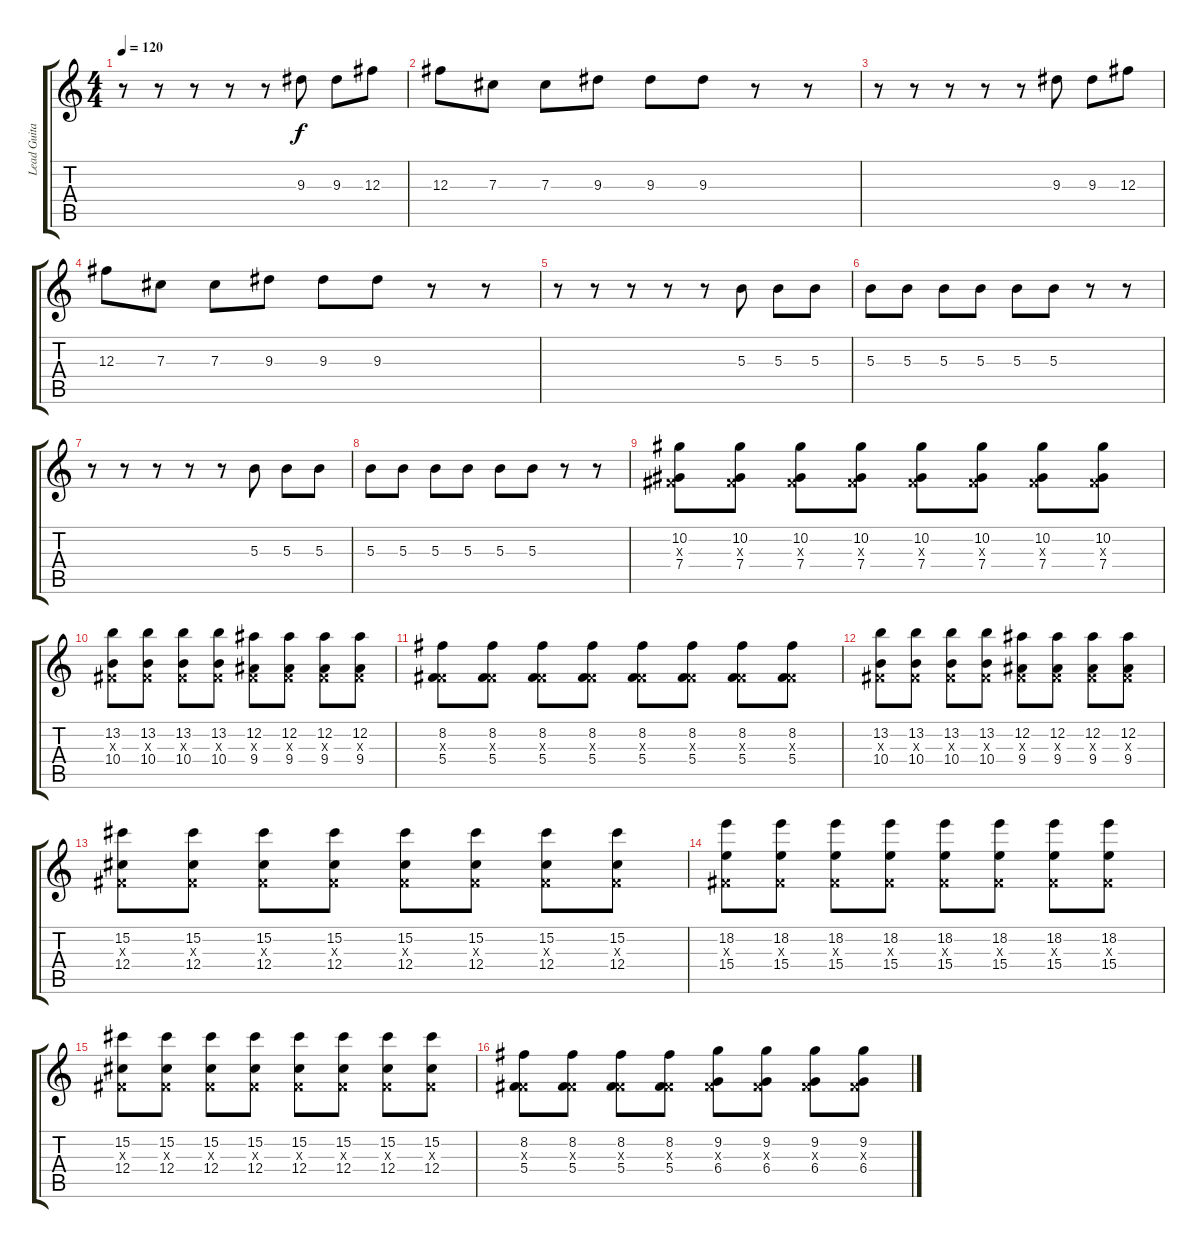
\track ("Lead Guitar" "Lead Guita") {instrument overdrivenguitar}
\staff {score tabs}
\tuning (Eb4 Bb3 Gb3 Db3 Ab2 Db2) {hide}
\ts (4 4)
\tempo 120
\clef g2
\ks c
r.8{dy f} r.8 r.8 r.8 r.8 9.3.8 9.3.8 12.3.8 |
12.3.8 7.3.8 7.3.8 9.3.8 9.3.8 9.3.8 r.8 r.8 |
r.8 r.8 r.8 r.8 r.8 9.3.8 9.3.8 12.3.8 |
12.3.8 7.3.8 7.3.8 9.3.8 9.3.8 9.3.8 r.8 r.8 |
r.8 r.8 r.8 r.8 r.8 5.3.8 5.3.8 5.3.8 |
5.3.8 5.3.8 5.3.8 5.3.8 5.3.8 5.3.8 r.8 r.8 |
r.8 r.8 r.8 r.8 r.8 5.3.8 5.3.8 5.3.8 |
5.3.8 5.3.8 5.3.8 5.3.8 5.3.8 5.3.8 r.8 r.8 |
(10.2 0.3{x} 7.4).8 (10.2 0.3{x} 7.4).8 (10.2 0.3{x} 7.4).8 (10.2 0.3{x} 7.4).8 (10.2 0.3{x} 7.4).8 (10.2 0.3{x} 7.4).8 (10.2 0.3{x} 7.4).8 (10.2 0.3{x} 7.4).8 |
(13.2 0.3{x} 10.4).8 (13.2 0.3{x} 10.4).8 (13.2 0.3{x} 10.4).8 (13.2 0.3{x} 10.4).8 (12.2 0.3{x} 9.4).8 (12.2 0.3{x} 9.4).8 (12.2 0.3{x} 9.4).8 (12.2 0.3{x} 9.4).8 |
(8.2 0.3{x} 5.4).8 (8.2 0.3{x} 5.4).8 (8.2 0.3{x} 5.4).8 (8.2 0.3{x} 5.4).8 (8.2 0.3{x} 5.4).8 (8.2 0.3{x} 5.4).8 (8.2 0.3{x} 5.4).8 (8.2 0.3{x} 5.4).8 |
(13.2 0.3{x} 10.4).8 (13.2 0.3{x} 10.4).8 (13.2 0.3{x} 10.4).8 (13.2 0.3{x} 10.4).8 (12.2 0.3{x} 9.4).8 (12.2 0.3{x} 9.4).8 (12.2 0.3{x} 9.4).8 (12.2 0.3{x} 9.4).8 |
(15.2 0.3{x} 12.4).8 (15.2 0.3{x} 12.4).8 (15.2 0.3{x} 12.4).8 (15.2 0.3{x} 12.4).8 (15.2 0.3{x} 12.4).8 (15.2 0.3{x} 12.4).8 (15.2 0.3{x} 12.4).8 (15.2 0.3{x} 12.4).8 |
(18.2 0.3{x} 15.4).8 (18.2 0.3{x} 15.4).8 (18.2 0.3{x} 15.4).8 (18.2 0.3{x} 15.4).8 (18.2 0.3{x} 15.4).8 (18.2 0.3{x} 15.4).8 (18.2 0.3{x} 15.4).8 (18.2 0.3{x} 15.4).8 |
(15.2 0.3{x} 12.4).8 (15.2 0.3{x} 12.4).8 (15.2 0.3{x} 12.4).8 (15.2 0.3{x} 12.4).8 (15.2 0.3{x} 12.4).8 (15.2 0.3{x} 12.4).8 (15.2 0.3{x} 12.4).8 (15.2 0.3{x} 12.4).8 |
(8.2 0.3{x} 5.4).8 (8.2 0.3{x} 5.4).8 (8.2 0.3{x} 5.4).8 (8.2 0.3{x} 5.4).8 (9.2 0.3{x} 6.4).8 (9.2 0.3{x} 6.4).8 (9.2 0.3{x} 6.4).8 (9.2 0.3{x} 6.4).8
